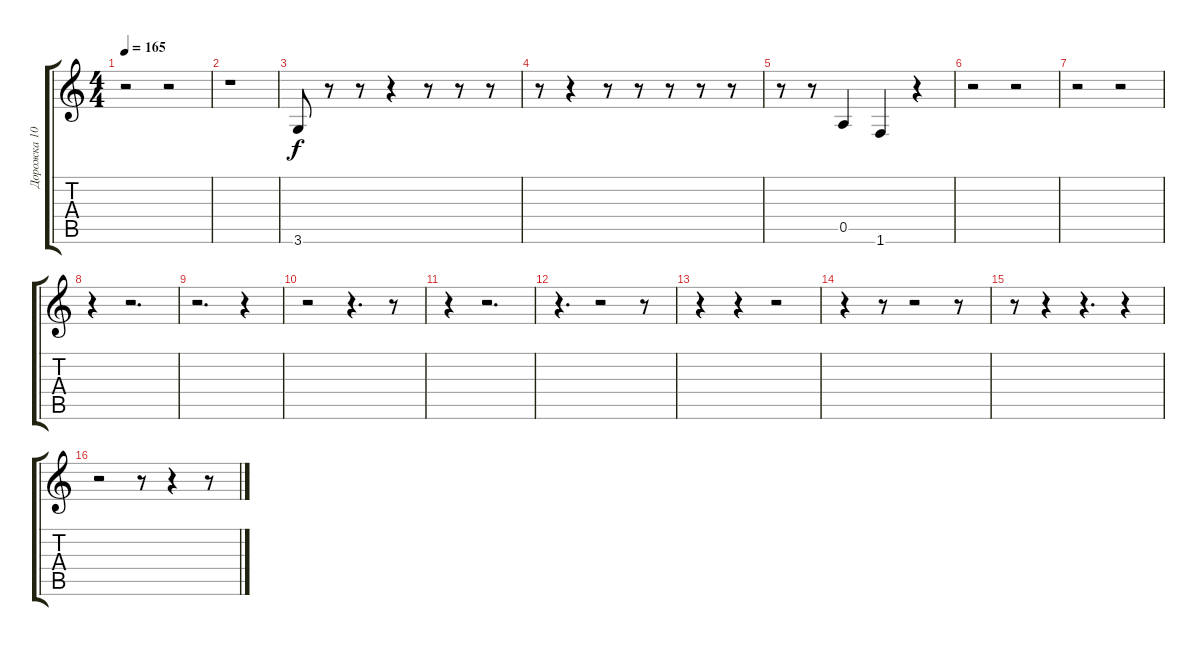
\track ("Дорожка 10" "Дорожка 10") {instrument slapbass1}
\staff {score tabs}
\tuning (E4 B3 G3 D3 A2 E2) {hide}
\ts (4 4)
\tempo 165
\clef g2
\ks c
r.2{dy f} r.2 |
r.1 |
3.6.8 r.8 r.8 r.4 r.8 r.8 r.8 |
r.8 r.4 r.8 r.8 r.8 r.8 r.8 |
r.8 r.8 0.5.4 1.6.4 r.4 |
r.2 r.2 |
r.2 r.2 |
r.4 r.2{d} |
r.2{d} r.4 |
r.2 r.4{d} r.8 |
r.4 r.2{d} |
r.4{d} r.2 r.8 |
r.4 r.4 r.2 |
r.4 r.8 r.2 r.8 |
r.8 r.4 r.4{d} r.4 |
r.2 r.8 r.4 r.8
